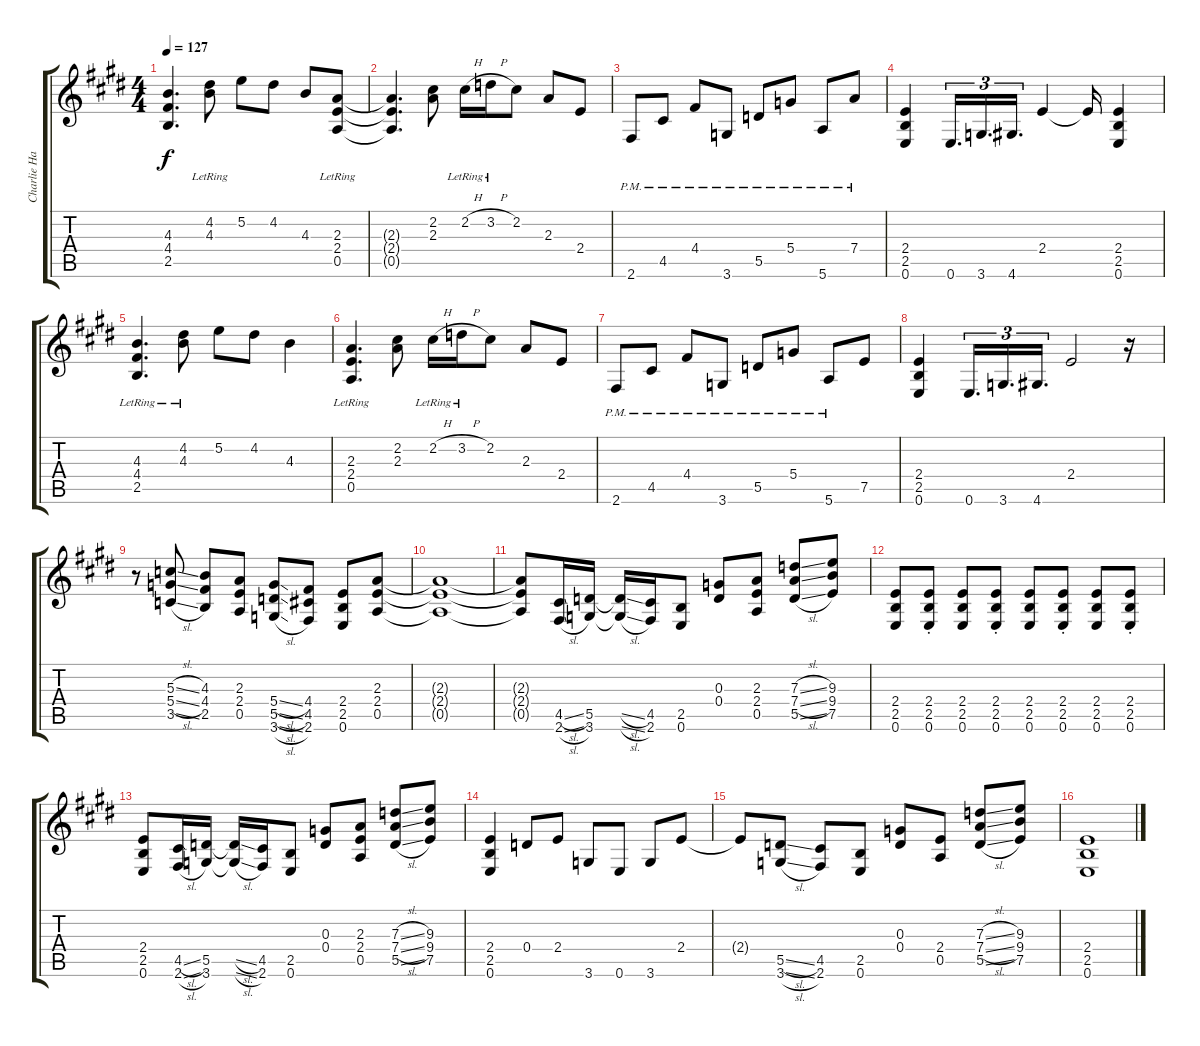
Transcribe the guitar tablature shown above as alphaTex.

\track ("Charlie Hargrett Guitar" "Charlie Ha") {instrument overdrivenguitar}
\staff {score tabs}
\tuning (E4 B3 G3 D3 A2 E2) {hide}
\ts (4 4)
\tempo 127
\clef g2
\ks e
(4.3{t} 4.4{t} 2.5{t}).4{d dy f} (4.2{lr} 4.3).8 5.2.8 4.2.8 4.3.8 (2.3 2.4 0.5{lr}).8 |
(2.3{t} 2.4{t} 0.5{t}).4{d} (2.2 2.3).8 2.2{h lr}.16 3.2{h lr}.16 2.2.8 2.3.8 2.4.8 |
2.6{pm}.8 4.5{pm}.8 4.4{pm}.8 3.6{pm}.8 5.5{pm}.8 5.4{pm}.8 5.6{pm}.8 7.4{pm}.8 |
(2.4 2.5 0.6).4 0.6.16{d tu (3 2)} 3.6.16{d tu (3 2)} 4.6.16{d tu (3 2)} 2.4.4 2.4{t}.16 (2.4 2.5 0.6).4 |
(4.3 4.4 2.5{lr}).4{d} (4.2{lr} 4.3).8 5.2.8 4.2.8 4.3.4 |
(2.3 2.4 0.5{lr}).4{d} (2.2 2.3).8 2.2{h lr}.16 3.2{h lr}.16 2.2.8 2.3.8 2.4.8 |
2.6{pm}.8 4.5{pm}.8 4.4{pm}.8 3.6{pm}.8 5.5{pm}.8 5.4{pm}.8 5.6{pm}.8 7.5.8 |
(2.4 2.5 0.6).4 0.6.16{d tu (3 2)} 3.6.16{d tu (3 2)} 4.6.16{d tu (3 2)} 2.4.2 r.16 |
r.8 (5.3{sl} 5.4{sl} 3.5{sl}).8 (4.3 4.4 2.5).8 (2.3 2.4 0.5).8 (5.4{sl} 5.5{sl} 3.6{sl}).8 (4.4 4.5 2.6).8 (2.4 2.5 0.6).8 (2.3 2.4 0.5).8 |
(2.3{t} 2.4{t} 0.5{t}).1 |
(2.3{t} 2.4{t} 0.5{t}).8 (4.5{sl} 2.6{sl}).16 (5.5 3.6).16 (5.5{sl t} 3.6{sl t}).16 (4.5 2.6).16 (2.5 0.6).8 (0.3 0.4).8 (2.3 2.4 0.5).8 (7.3{sl} 7.4{sl} 5.5{sl}).8 (9.3 9.4 7.5).8 |
(2.4 2.5 0.6).8 (2.4 2.5 0.6{st}).8 (2.4 2.5 0.6).8 (2.4 2.5 0.6{st}).8 (2.4 2.5 0.6).8 (2.4 2.5 0.6{st}).8 (2.4 2.5 0.6).8 (2.4 2.5 0.6{st}).8 |
(2.4 2.5 0.6).8 (4.5{sl} 2.6{sl}).16 (5.5 3.6).16 (5.5{sl t} 3.6{sl t}).16 (4.5 2.6).16 (2.5 0.6).8 (0.3 0.4).8 (2.3 2.4 0.5).8 (7.3{sl} 7.4{sl} 5.5{sl}).8 (9.3 9.4 7.5).8 |
(2.4 2.5 0.6).4 0.4.8 2.4.8 3.6.8 0.6.8 3.6.8 2.4.8 |
2.4{t}.8 (5.5{sl} 3.6{sl}).8 (4.5 2.6).8 (2.5 0.6).8 (0.3 0.4).8 (2.4 0.5).8 (7.3{sl} 7.4{sl} 5.5{sl}).8 (9.3 9.4 7.5).8 |
(2.4 2.5 0.6).1
